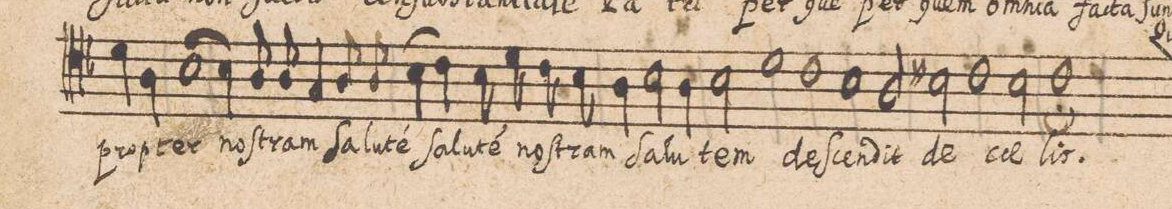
**kern	**text
*I"ALTVS.	*
*clefC4	*
*k[b-]	*
*met(C|)	*
*M2/2	*
4d\	prop-
4A\	-ter
=67-	=67-
[1B-\	noſ-
=68-	=68-
4B-\]	.
8A/	-tram
8A/	ſa-
4G/	-lu-
8A/	-te(m)
8A/	ſa-
=69-	=69-
(4B-\	-lu-
4c\)	.
8B-\	-te(m)
8d\	noſ-
8c\	tram
8B-\	ſa-
=70-	=70-
4A\	-lu-
2B-\	.
4A\	.
=71-	=71-
2B-\	-tem
1d\	de-
=72-	=72-
1c\	-ſcen-
=73-	=73-
1B-\	.
=74-	=74-
2A/	-dit
=75-	=75-
2BnX\	de
1c\	cae-
=76-	=76-
2Bny\	.
=77-	=77-
1c\;<	-lis.
=78-	=78||-
*M2/2	*
*met(C|)	*
*mmet(c|)	*
*-	*-
